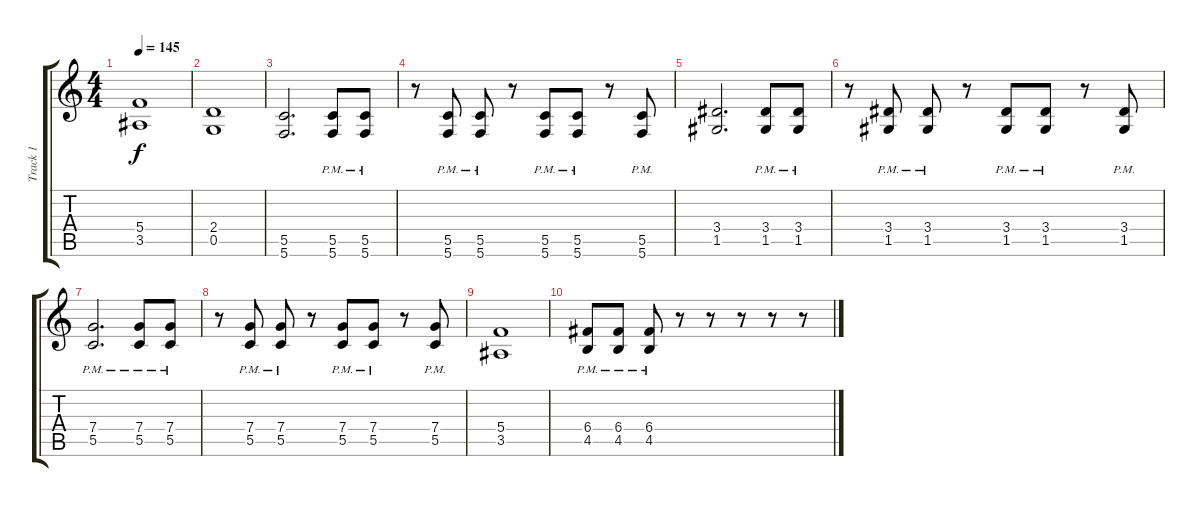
\track ("Track 1" "Track 1") {instrument distortionguitar}
\staff {score tabs}
\tuning (D4 A3 F3 C3 G2 C2) {hide}
\ts (4 4)
\tempo 145
\clef g2
\ks c
(5.4 3.5).1{dy f} |
(2.4 0.5).1 |
(5.5 5.6).2{d} (5.5{pm} 5.6{pm}).8 (5.5{pm} 5.6{pm}).8 |
r.8 (5.5{pm} 5.6{pm}).8 (5.5{pm} 5.6{pm}).8 r.8 (5.5{pm} 5.6{pm}).8 (5.5{pm} 5.6{pm}).8 r.8 (5.5{pm} 5.6{pm}).8 |
(3.4 1.5).2{d} (3.4{pm} 1.5{pm}).8 (3.4{pm} 1.5{pm}).8 |
r.8 (3.4{pm} 1.5{pm}).8 (3.4{pm} 1.5{pm}).8 r.8 (3.4{pm} 1.5{pm}).8 (3.4{pm} 1.5{pm}).8 r.8 (3.4{pm} 1.5).8 |
(7.4 5.5{pm}).2{d} (7.4{pm} 5.5{pm}).8 (7.4{pm} 5.5{pm}).8 |
r.8 (7.4{pm} 5.5{pm}).8 (7.4{pm} 5.5{pm}).8 r.8 (7.4{pm} 5.5{pm}).8 (7.4{pm} 5.5{pm}).8 r.8 (7.4{pm} 5.5{pm}).8 |
(5.4 3.5).1 |
(6.4{pm} 4.5{pm}).8 (6.4{pm} 4.5{pm}).8 (6.4{pm} 4.5{pm}).8 r.8 r.8 r.8 r.8 r.8
